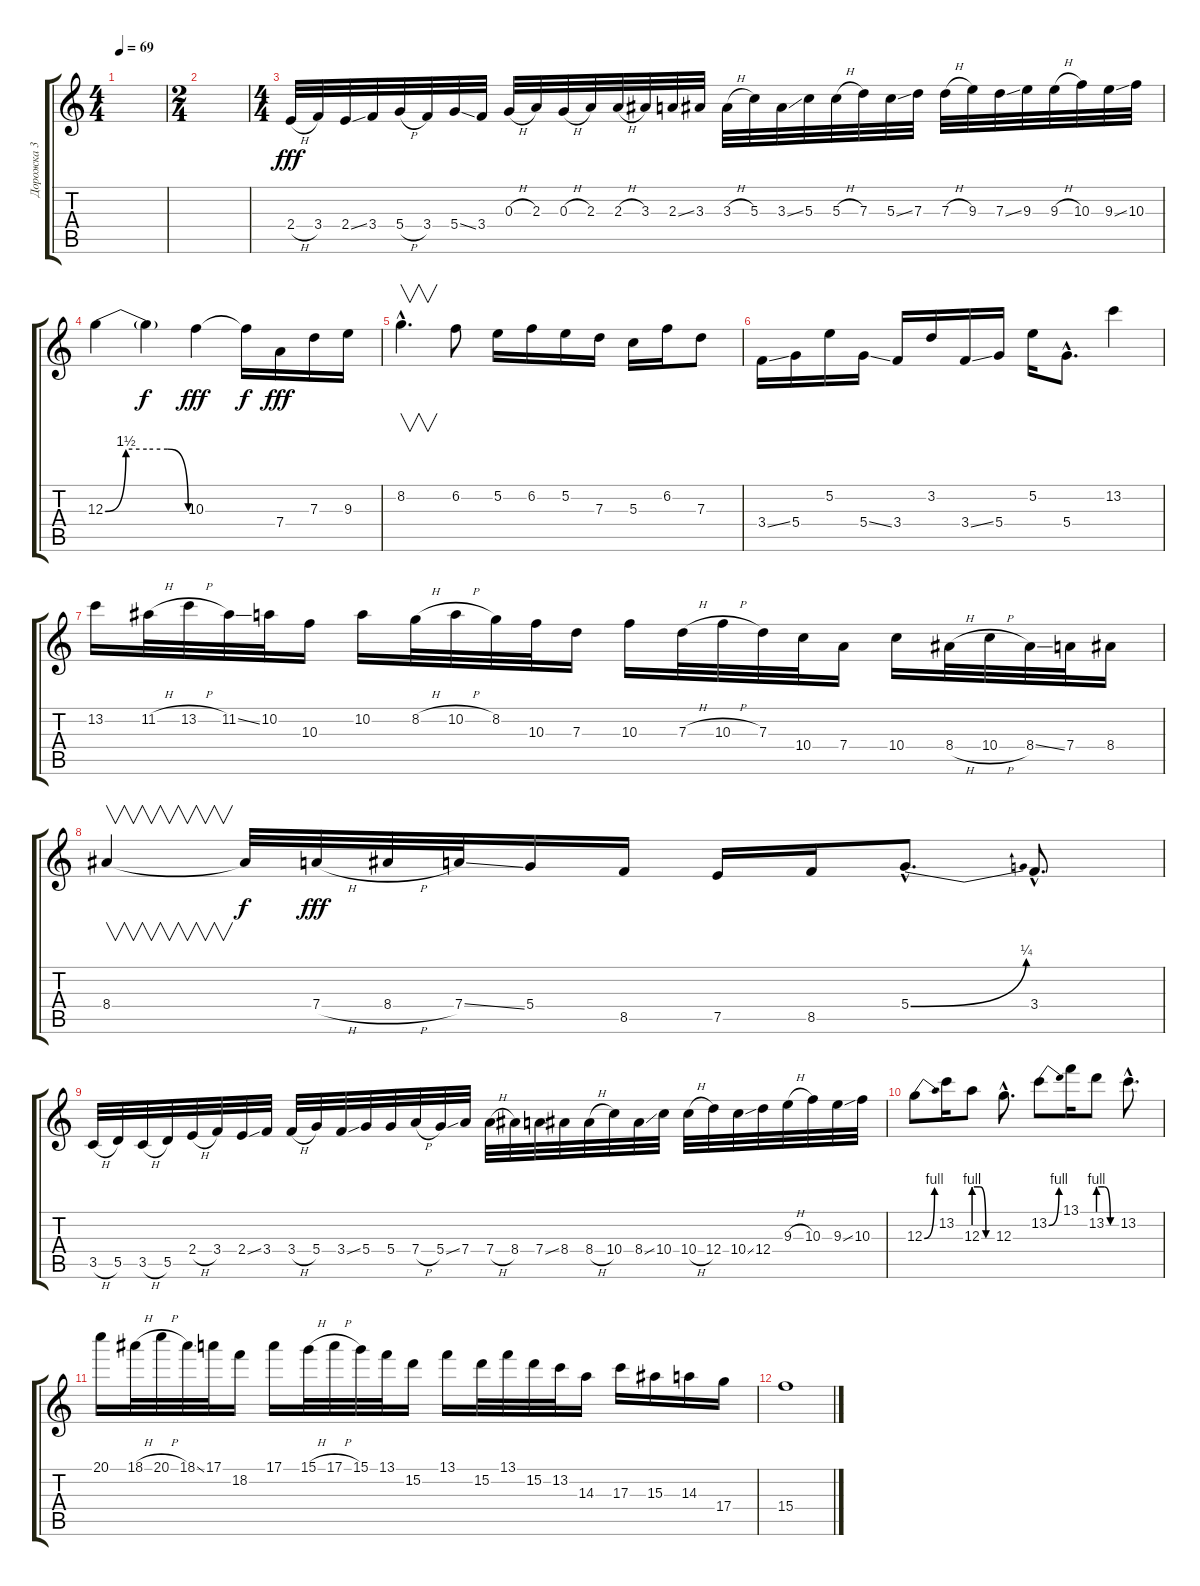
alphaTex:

\track ("Дорожка 3" "Дорожка 3") {instrument distortionguitar}
\staff {score tabs}
\tuning (E4 B3 G3 D3 A2 E2) {hide}
\ts (4 4)
\tempo 69
\clef g2
\ks c
|
\ts (2 4)
|
\ts (4 4)
2.4{h}.32{dy fff} 3.4.32 2.4{ss}.32 3.4.32 5.4{h}.32 3.4.32 5.4{ss}.32 3.4.32 0.3{h}.32 2.3.32 0.3{h}.32 2.3.32 2.3{h}.32 3.3.32 2.3{ss}.32 3.3.32 3.3{h}.32 5.3.32 3.3{ss}.32 5.3.32 5.3{h}.32 7.3.32 5.3{ss}.32 7.3.32 7.3{h}.32 9.3.32 7.3{ss}.32 9.3.32 9.3{h}.32 10.3.32 9.3{ss}.32 10.3.32 |
12.3{be (custom 0 0 15 6 30 6 45 6 60 0)}.4 12.3{t}.4{dy f} 10.3.4{dy fff} 10.3{t}.16{dy f} 7.4.16{dy fff} 7.3.16 9.3.16 |
8.2{hac}.4{v d} 6.2.8 5.2.16 6.2.16 5.2.16 7.3.16 5.3.16 6.2.16 7.3.8 |
3.4{ss}.16 5.4.16 5.2.16 5.4{ss}.16 3.4.16 3.2.16 3.4{ss}.16 5.4.16 5.2.16 5.4{hac}.8{d} 13.2.4 |
13.2.16 11.2{h}.32 13.2{h}.32 11.2{ss}.32 10.2.32 10.3.16 10.2.16 8.2{h}.32 10.2{h}.32 8.2.32 10.3.32 7.3.16 10.3.16 7.3{h}.32 10.3{h}.32 7.3.32 10.4.32 7.4.16 10.4.16 8.4{h}.32 10.4{h}.32 8.4{ss}.32 7.4.32 8.4.16 |
8.4.4{v} 8.4{t}.32{dy f} 7.4{h}.32{dy fff} 8.4{h}.32 7.4{ss}.32 5.4.16 8.5.16 7.5.16 8.5.16 5.4{be (bend 0 0 60 1) hac}.8{d} 3.4{hac}.8{d} |
3.5{h}.32 5.5.32 3.5{h}.32 5.5.32 2.4{h}.32 3.4.32 2.4{ss}.32 3.4.32 3.4{h}.32 5.4.32 3.4{ss}.32 5.4.32 5.4.32 7.4{h}.32 5.4{ss}.32 7.4.32 7.4{h}.32 8.4.32 7.4{ss}.32 8.4.32 8.4{h}.32 10.4.32 8.4{ss}.32 10.4.32 10.4{h}.32 12.4.32 10.4{ss}.32 12.4.32 9.3{h}.32 10.3.32 9.3{ss}.32 10.3.32 |
12.3{be (bend 0 0 60 4)}.8 13.2.16 12.3{be (custom 0 4 20 4 40 0 60 0)}.8 12.3{hac}.8{d} 13.2{be (bend 0 0 60 4)}.8 13.1.16 13.2{be (custom 0 4 20 4 40 0 60 0)}.8 13.2{hac}.8{d} |
20.1.16 18.1{h}.32 20.1{h}.32 18.1{ss}.32 17.1.32 18.2.16 17.1.16 15.1{h}.32 17.1{h}.32 15.1.32 13.1.32 15.2.16 13.1.16 15.2.32 13.1.32 15.2.32 13.2.32 14.3.16 17.3.16 15.3.16 14.3.16 17.4.16 |
15.4.1{volume 0}
